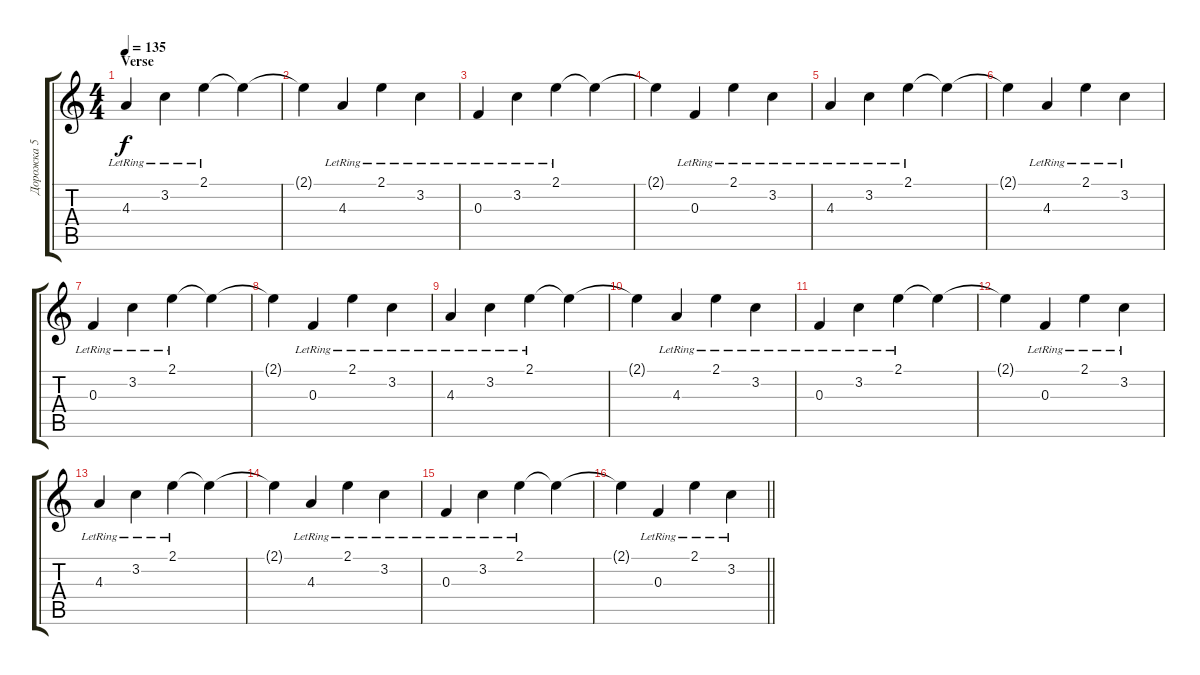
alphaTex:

\track ("Дорожка 5" "Дорожка 5") {instrument acousticguitarsteel}
\staff {score tabs}
\tuning (D4 A3 F3 C3 G2 D2) {hide}
\ts (4 4)
\section ("" "Verse")
\tempo 135
\clef g2
\ks c
4.3{lr}.4{dy f} 3.2{lr}.4 2.1{lr}.4 2.1{t}.4 |
2.1{t}.4 4.3{lr}.4 2.1{lr}.4 3.2{lr}.4 |
0.3{lr}.4 3.2{lr}.4 2.1{lr}.4 2.1{t}.4 |
2.1{t}.4 0.3{lr}.4 2.1{lr}.4 3.2{lr}.4 |
4.3{lr}.4 3.2{lr}.4 2.1{lr}.4 2.1{t}.4 |
2.1{t}.4 4.3{lr}.4 2.1{lr}.4 3.2{lr}.4 |
0.3{lr}.4 3.2{lr}.4 2.1{lr}.4 2.1{t}.4 |
2.1{t}.4 0.3{lr}.4 2.1{lr}.4 3.2{lr}.4 |
4.3{lr}.4 3.2{lr}.4 2.1{lr}.4 2.1{t}.4 |
2.1{t}.4 4.3{lr}.4 2.1{lr}.4 3.2{lr}.4 |
0.3{lr}.4 3.2{lr}.4 2.1{lr}.4 2.1{t}.4 |
2.1{t}.4 0.3{lr}.4 2.1{lr}.4 3.2{lr}.4 |
4.3{lr}.4 3.2{lr}.4 2.1{lr}.4 2.1{t}.4 |
2.1{t}.4 4.3{lr}.4 2.1{lr}.4 3.2{lr}.4 |
0.3{lr}.4 3.2{lr}.4 2.1{lr}.4 2.1{t}.4 |
\barLineRight lightlight
2.1{t}.4 0.3{lr}.4 2.1{lr}.4 3.2{lr}.4
